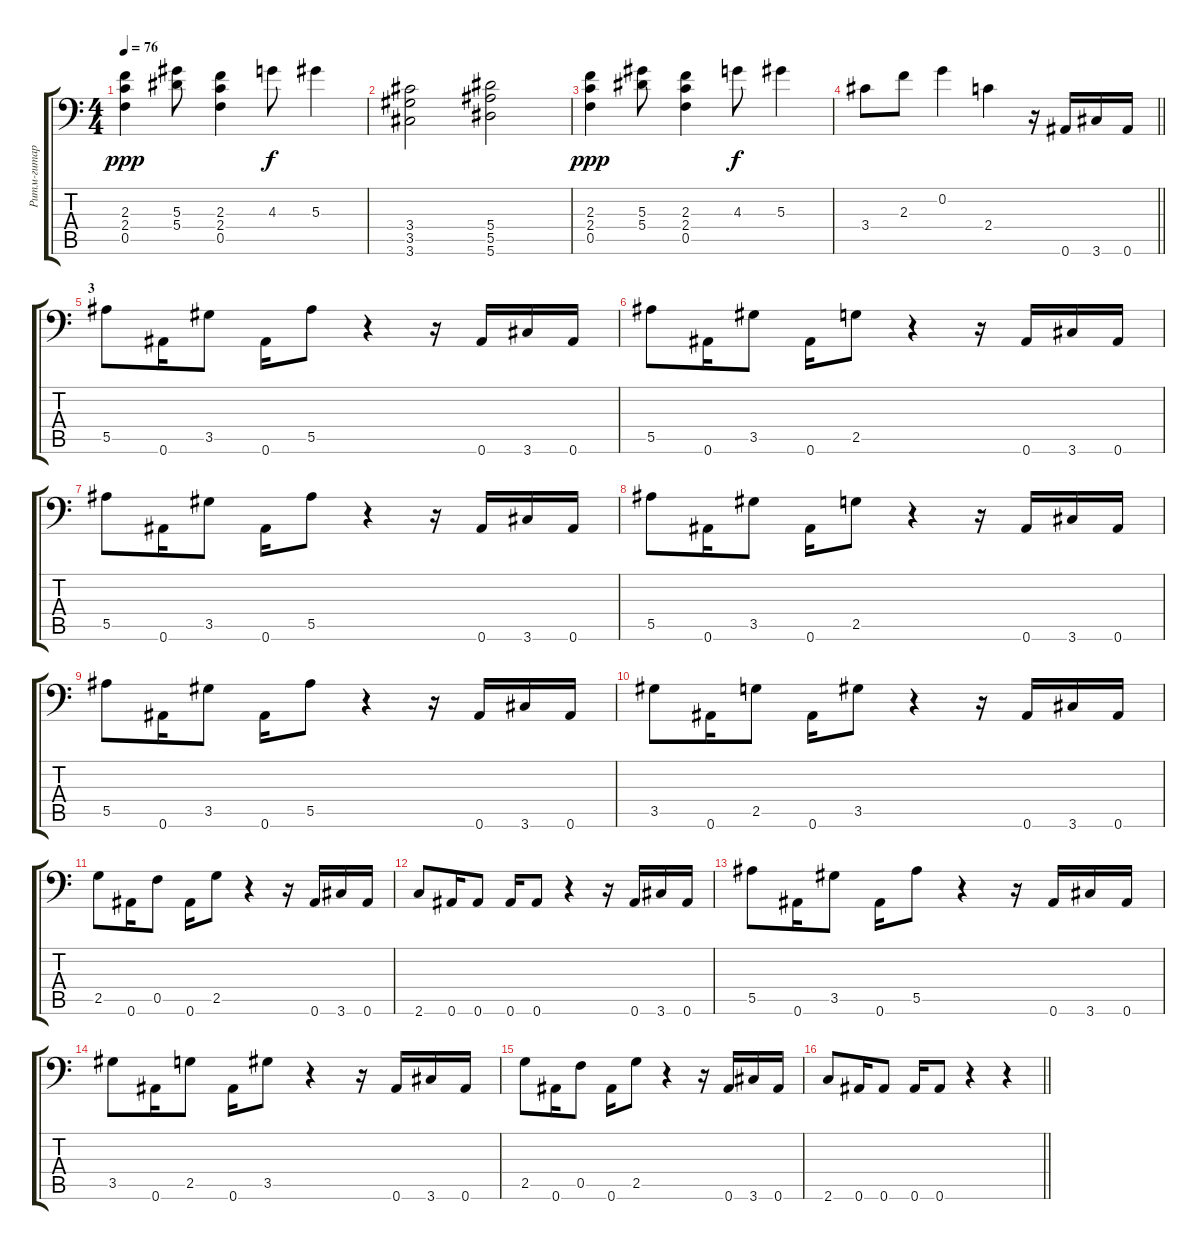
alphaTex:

\track ("Ритм-гитара" "Ритм-гитар") {instrument distortionguitar}
\staff {score tabs}
\tuning (C4 G3 Eb3 Bb2 F2 Bb1) {hide}
\ts (4 4)
\tempo 76
\clef f4
\ks c
(2.3 2.4 0.5).4{dy ppp} (5.3 5.4).8 (2.3 2.4 0.5).4 4.3.8{dy f} 5.3.4 |
(3.4 3.5 3.6).2 (5.4 5.5 5.6).2 |
(2.3 2.4 0.5).4{dy ppp} (5.3 5.4).8 (2.3 2.4 0.5).4 4.3.8{dy f} 5.3.4 |
\barLineRight lightlight
3.4.8 2.3.8 0.2.4 2.4.4 r.16 0.6.16 3.6.16 0.6.16 |
\section ("" "3")
5.5.8 0.6.16 3.5.8 0.6.16 5.5.8 r.4 r.16 0.6.16 3.6.16 0.6.16 |
5.5.8 0.6.16 3.5.8 0.6.16 2.5.8 r.4 r.16 0.6.16 3.6.16 0.6.16 |
5.5.8 0.6.16 3.5.8 0.6.16 5.5.8 r.4 r.16 0.6.16 3.6.16 0.6.16 |
5.5.8 0.6.16 3.5.8 0.6.16 2.5.8 r.4 r.16 0.6.16 3.6.16 0.6.16 |
5.5.8 0.6.16 3.5.8 0.6.16 5.5.8 r.4 r.16 0.6.16 3.6.16 0.6.16 |
3.5.8 0.6.16 2.5.8 0.6.16 3.5.8 r.4 r.16 0.6.16 3.6.16 0.6.16 |
2.5.8 0.6.16 0.5.8 0.6.16 2.5.8 r.4 r.16 0.6.16 3.6.16 0.6.16 |
2.6.8 0.6.16 0.6.8 0.6.16 0.6.8 r.4 r.16 0.6.16 3.6.16 0.6.16 |
5.5.8 0.6.16 3.5.8 0.6.16 5.5.8 r.4 r.16 0.6.16 3.6.16 0.6.16 |
3.5.8 0.6.16 2.5.8 0.6.16 3.5.8 r.4 r.16 0.6.16 3.6.16 0.6.16 |
2.5.8 0.6.16 0.5.8 0.6.16 2.5.8 r.4 r.16 0.6.16 3.6.16 0.6.16 |
\barLineRight lightlight
2.6.8 0.6.16 0.6.8 0.6.16 0.6.8 r.4 r.4
